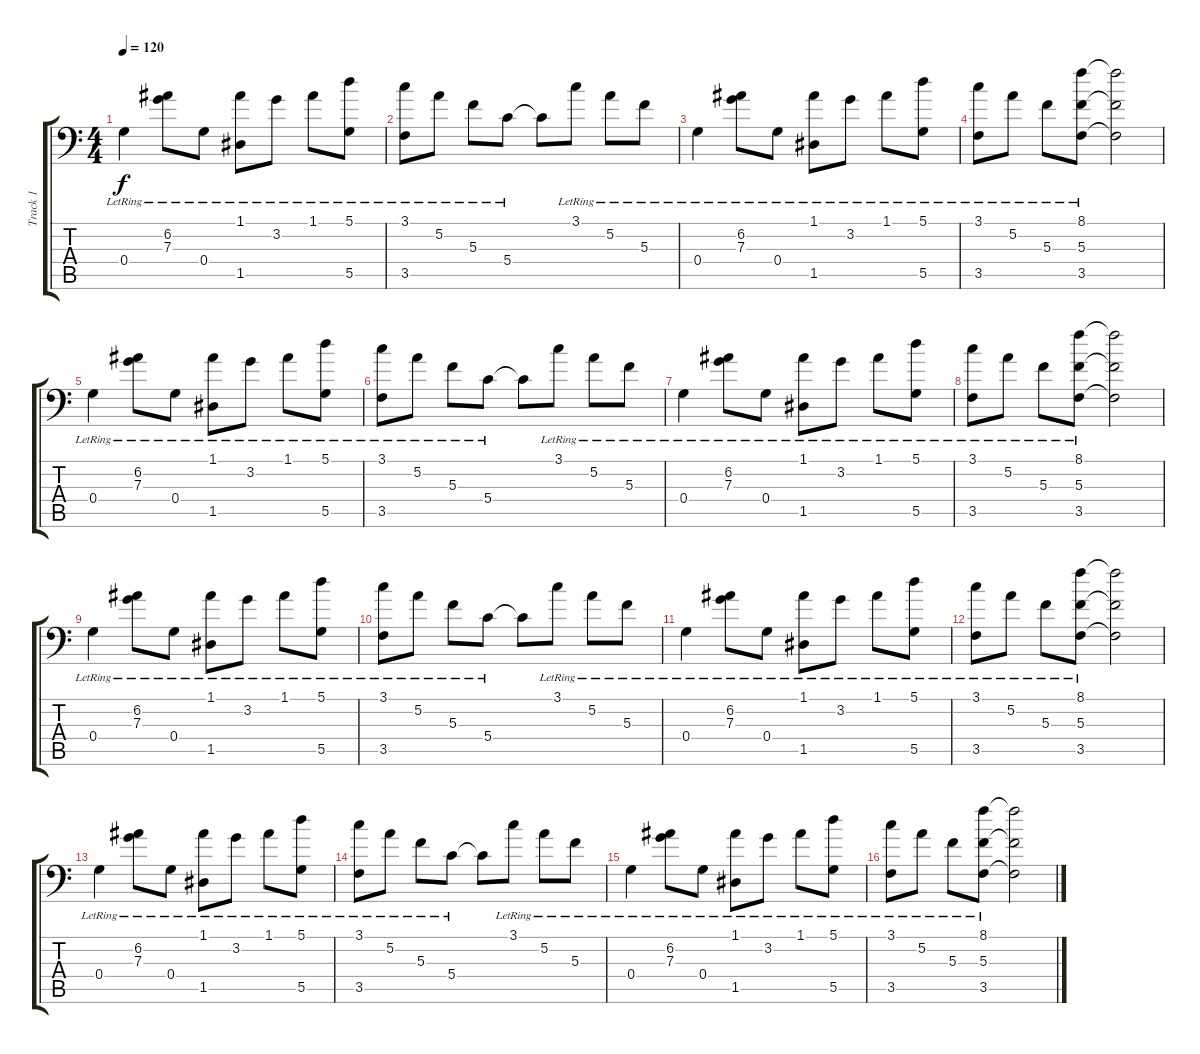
\track ("Track 1" "Track 1") {instrument acousticguitarsteel}
\staff {score tabs}
\tuning (A3 E3 C3 G2 D2 A1) {hide}
\ts (4 4)
\tempo 120
\clef f4
\ks c
0.4{lr}.4{dy f} (6.2{lr} 7.3{lr}).8 0.4{lr}.8 (1.1{lr} 1.5{lr}).8 3.2{lr}.8 1.1{lr}.8 (5.1{lr} 5.5{lr}).8 |
(3.1{lr} 3.5{lr}).8 5.2{lr}.8 5.3{lr}.8 5.4{lr}.8 5.4{t}.8 3.1{lr}.8 5.2{lr}.8 5.3{lr}.8 |
0.4{lr}.4 (6.2{lr} 7.3{lr}).8 0.4{lr}.8 (1.1{lr} 1.5{lr}).8 3.2{lr}.8 1.1{lr}.8 (5.1{lr} 5.5{lr}).8 |
(3.1{lr} 3.5{lr}).8 5.2{lr}.8 5.3{lr}.8 (8.1{lr} 5.3{lr} 3.5{lr}).8 (8.1{t} 5.3{t} 3.5{t}).2 |
0.4{lr}.4 (6.2{lr} 7.3{lr}).8 0.4{lr}.8 (1.1{lr} 1.5{lr}).8 3.2{lr}.8 1.1{lr}.8 (5.1{lr} 5.5{lr}).8 |
(3.1{lr} 3.5{lr}).8 5.2{lr}.8 5.3{lr}.8 5.4{lr}.8 5.4{t}.8 3.1{lr}.8 5.2{lr}.8 5.3{lr}.8 |
0.4{lr}.4 (6.2{lr} 7.3{lr}).8 0.4{lr}.8 (1.1{lr} 1.5{lr}).8 3.2{lr}.8 1.1{lr}.8 (5.1{lr} 5.5{lr}).8 |
(3.1{lr} 3.5{lr}).8 5.2{lr}.8 5.3{lr}.8 (8.1{lr} 5.3{lr} 3.5{lr}).8 (8.1{t} 5.3{t} 3.5{t}).2 |
0.4{lr}.4 (6.2{lr} 7.3{lr}).8 0.4{lr}.8 (1.1{lr} 1.5{lr}).8 3.2{lr}.8 1.1{lr}.8 (5.1{lr} 5.5{lr}).8 |
(3.1{lr} 3.5{lr}).8 5.2{lr}.8 5.3{lr}.8 5.4{lr}.8 5.4{t}.8 3.1{lr}.8 5.2{lr}.8 5.3{lr}.8 |
0.4{lr}.4 (6.2{lr} 7.3{lr}).8 0.4{lr}.8 (1.1{lr} 1.5{lr}).8 3.2{lr}.8 1.1{lr}.8 (5.1{lr} 5.5{lr}).8 |
(3.1{lr} 3.5{lr}).8 5.2{lr}.8 5.3{lr}.8 (8.1{lr} 5.3{lr} 3.5{lr}).8 (8.1{t} 5.3{t} 3.5{t}).2 |
0.4{lr}.4 (6.2{lr} 7.3{lr}).8 0.4{lr}.8 (1.1{lr} 1.5{lr}).8 3.2{lr}.8 1.1{lr}.8 (5.1{lr} 5.5{lr}).8 |
(3.1{lr} 3.5{lr}).8 5.2{lr}.8 5.3{lr}.8 5.4{lr}.8 5.4{t}.8 3.1{lr}.8 5.2{lr}.8 5.3{lr}.8 |
0.4{lr}.4 (6.2{lr} 7.3{lr}).8 0.4{lr}.8 (1.1{lr} 1.5{lr}).8 3.2{lr}.8 1.1{lr}.8 (5.1{lr} 5.5{lr}).8 |
(3.1{lr} 3.5{lr}).8 5.2{lr}.8 5.3{lr}.8 (8.1{lr} 5.3{lr} 3.5{lr}).8 (8.1{t} 5.3{t} 3.5{t}).2
